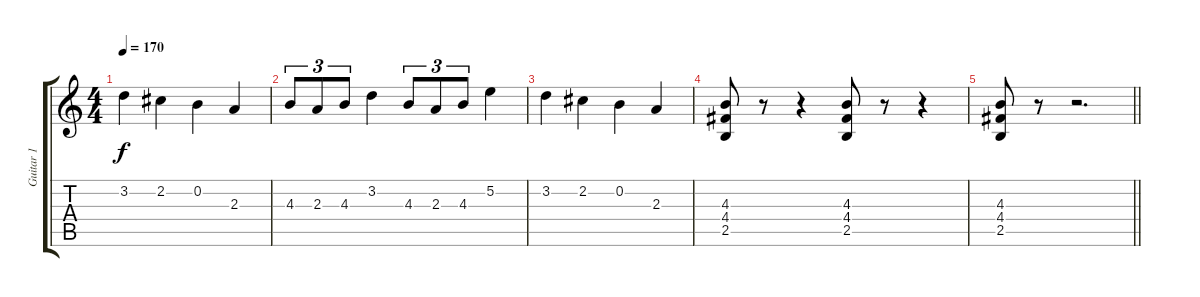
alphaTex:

\track ("Guitar 1" "Guitar 1") {instrument distortionguitar}
\staff {score tabs}
\tuning (E4 B3 G3 D3 A2 E2) {hide}
\ts (4 4)
\tempo 170
\clef g2
\ks c
3.2.4{dy f} 2.2.4 0.2.4 2.3.4 |
4.3.8{tu (3 2)} 2.3.8{tu (3 2)} 4.3.8{tu (3 2)} 3.2.4 4.3.8{tu (3 2)} 2.3.8{tu (3 2)} 4.3.8{tu (3 2)} 5.2.4 |
3.2.4 2.2.4 0.2.4 2.3.4 |
(4.3 4.4 2.5).8 r.8 r.4 (4.3 4.4 2.5).8 r.8 r.4 |
\barLineRight lightlight
(4.3 4.4 2.5).8 r.8 r.2{d}
